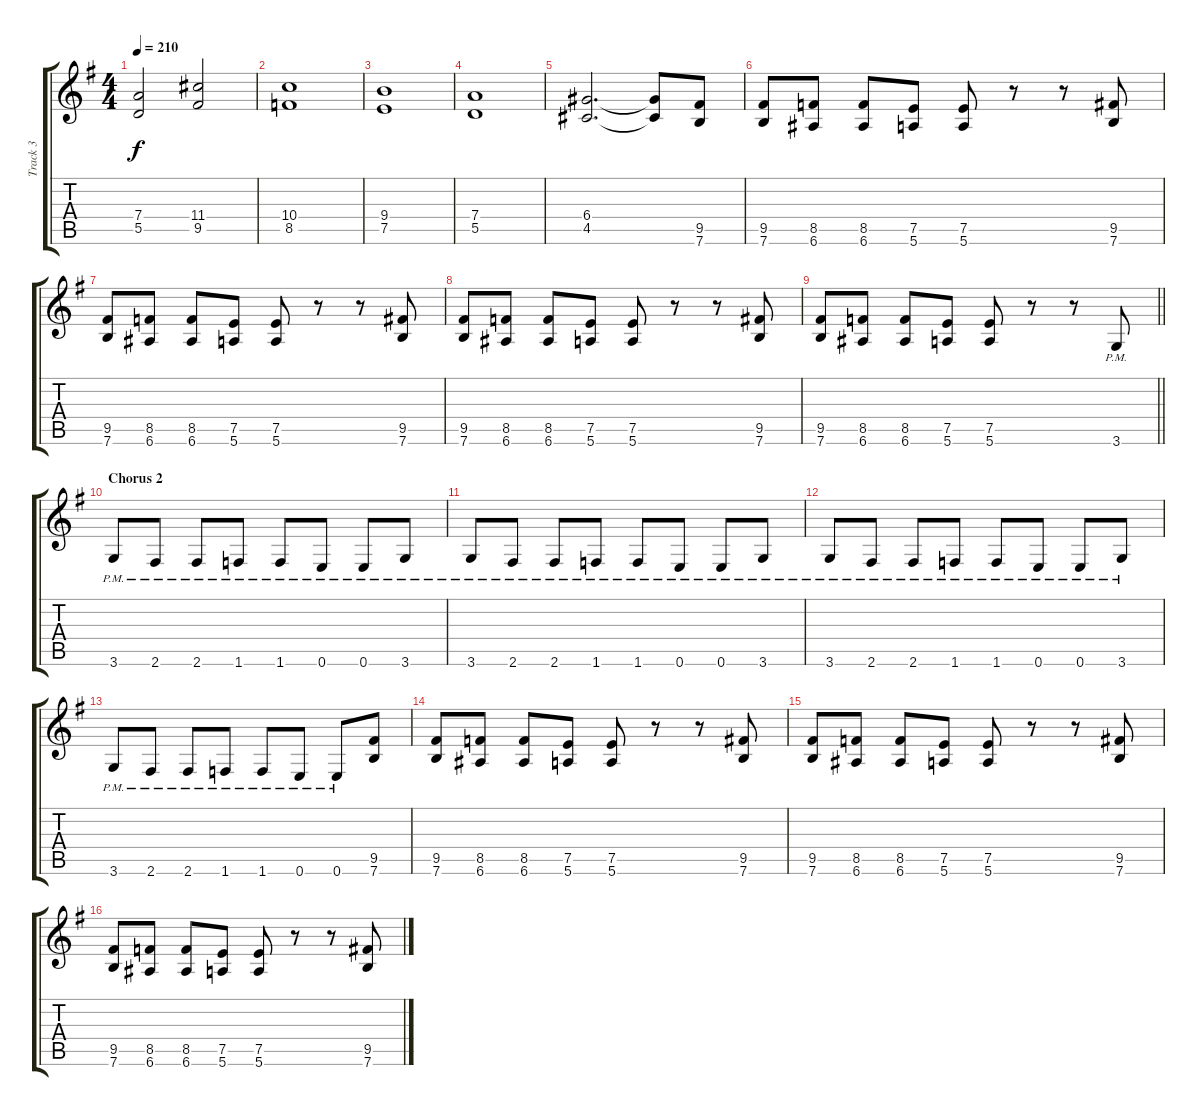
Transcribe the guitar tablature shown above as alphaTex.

\track ("Track 3" "Track 3") {instrument distortionguitar}
\staff {score tabs}
\tuning (E4 B3 G3 D3 A2 E2) {hide}
\ts (4 4)
\tempo 210
\clef g2
\ks g
(7.4 5.5).2{dy f} (11.4 9.5).2 |
(10.4 8.5).1 |
(9.4 7.5).1 |
(7.4 5.5).1 |
(6.4 4.5).2{d} (6.4{t} 4.5{t}).8 (9.5 7.6).8 |
(9.5 7.6).8 (8.5 6.6).8 (8.5 6.6).8 (7.5 5.6).8 (7.5 5.6).8 r.8 r.8 (9.5 7.6).8 |
(9.5 7.6).8 (8.5 6.6).8 (8.5 6.6).8 (7.5 5.6).8 (7.5 5.6).8 r.8 r.8 (9.5 7.6).8 |
(9.5 7.6).8 (8.5 6.6).8 (8.5 6.6).8 (7.5 5.6).8 (7.5 5.6).8 r.8 r.8 (9.5 7.6).8 |
\barLineRight lightlight
(9.5 7.6).8 (8.5 6.6).8 (8.5 6.6).8 (7.5 5.6).8 (7.5 5.6).8 r.8 r.8 3.6{pm}.8 |
\section ("" "Chorus 2")
3.6{pm}.8 2.6{pm}.8 2.6{pm}.8 1.6{pm}.8 1.6{pm}.8 0.6{pm}.8 0.6{pm}.8 3.6{pm}.8 |
3.6{pm}.8 2.6{pm}.8 2.6{pm}.8 1.6{pm}.8 1.6{pm}.8 0.6{pm}.8 0.6{pm}.8 3.6{pm}.8 |
3.6{pm}.8 2.6{pm}.8 2.6{pm}.8 1.6{pm}.8 1.6{pm}.8 0.6{pm}.8 0.6{pm}.8 3.6{pm}.8 |
3.6{pm}.8 2.6{pm}.8 2.6{pm}.8 1.6{pm}.8 1.6{pm}.8 0.6{pm}.8 0.6{pm}.8 (9.5 7.6).8 |
(9.5 7.6).8 (8.5 6.6).8 (8.5 6.6).8 (7.5 5.6).8 (7.5 5.6).8 r.8 r.8 (9.5 7.6).8 |
(9.5 7.6).8 (8.5 6.6).8 (8.5 6.6).8 (7.5 5.6).8 (7.5 5.6).8 r.8 r.8 (9.5 7.6).8 |
(9.5 7.6).8 (8.5 6.6).8 (8.5 6.6).8 (7.5 5.6).8 (7.5 5.6).8 r.8 r.8 (9.5 7.6).8
